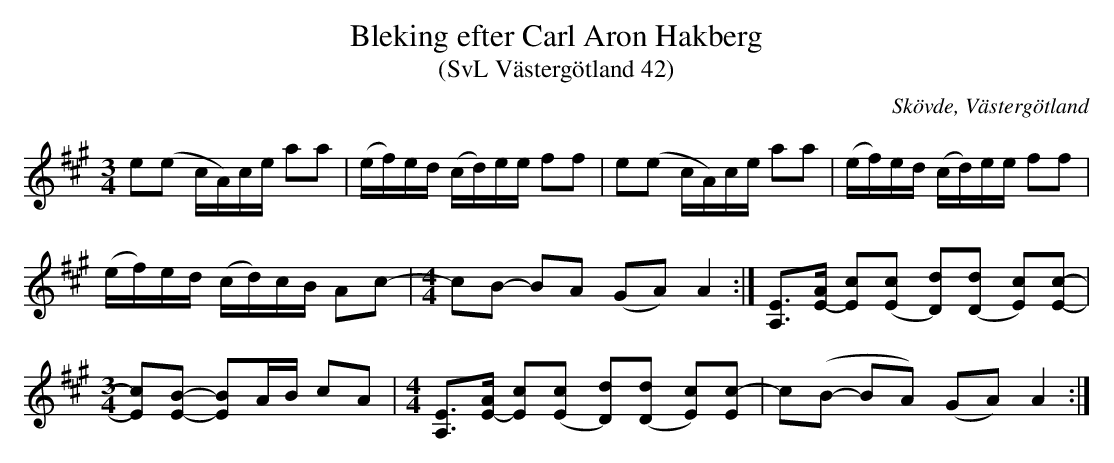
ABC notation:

X:1
T: Bleking efter Carl Aron Hakberg
T: (SvL Västergötland 42)
O: Skövde, Västergötland
L: 1/16
M: 3/4
K: A
e2(e2 cA)ce a2a2 | (ef)ed (cd)ee f2f2 | e2(e2 cA)ce a2a2 | (ef)ed (cd)ee f2f2 |
(ef)ed (cd)cB A2c2-| \
M: 4/4
c2B2- B2A2 (G2A2) A4 :| \
[E2A,2]>[A2E2-] [c2E2][c2(E2] [D2)d2][d2(D2] [E2)c2][c2E2]- |
M: 3/4
[c2E2][B2E2]- [B2E2]AB c2A2 | \
M: 4/4
[E2A,2]>[A2E2-] [c2E2][c2(E2] [D2)d2][d2(D2] [E2)c2][c2E2]- | c2(B2 -B2A2) (G2A2) A4 :|
